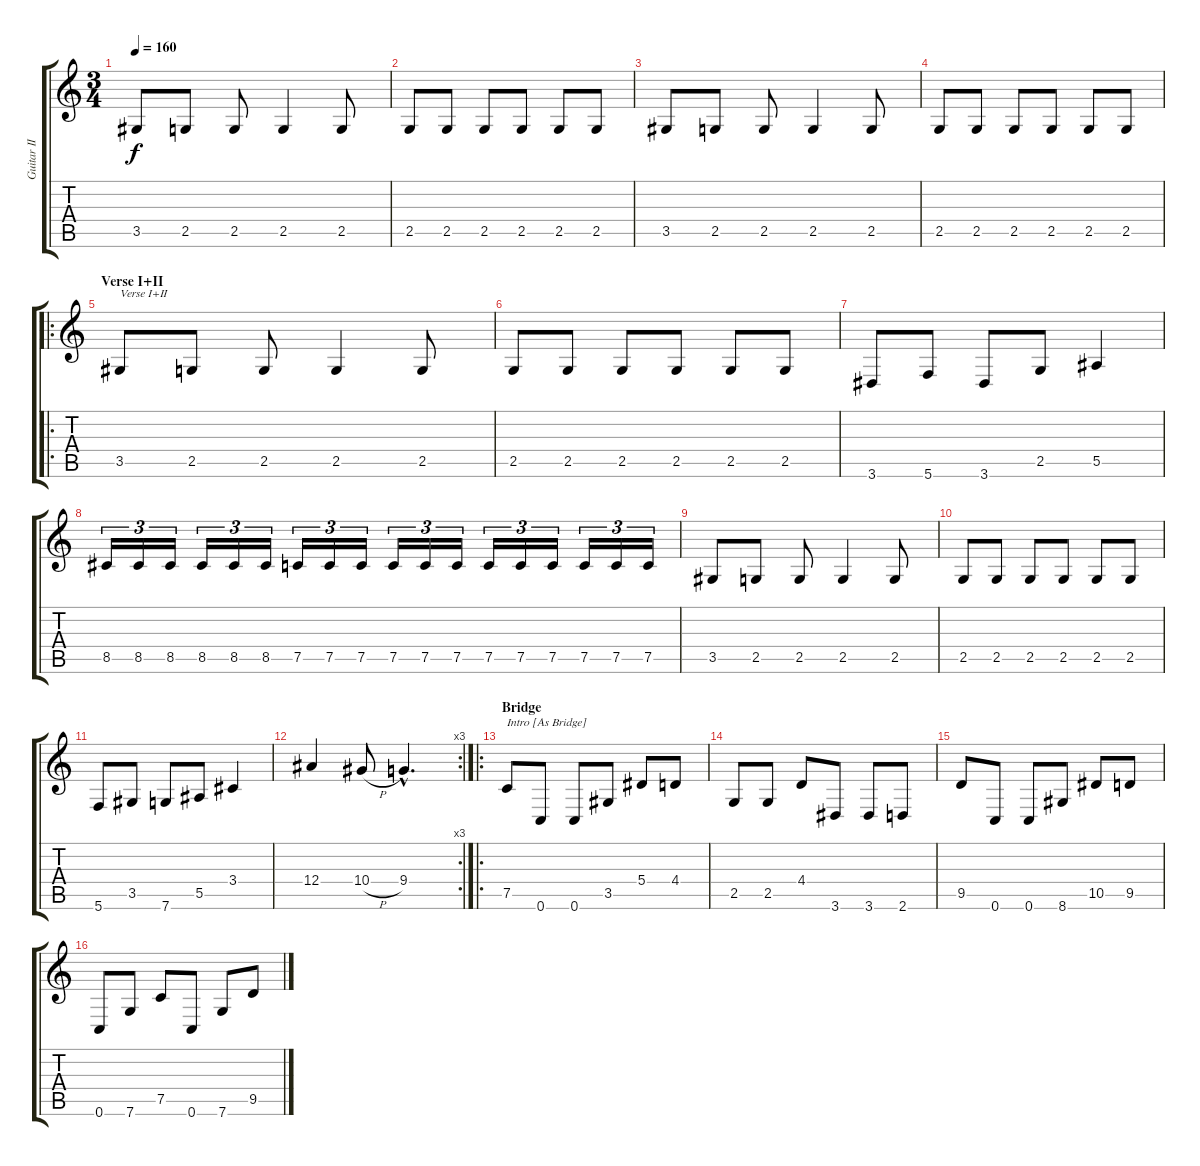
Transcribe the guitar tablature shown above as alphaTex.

\track ("Guitar II" "Guitar II") {instrument distortionguitar}
\staff {score tabs}
\tuning (C4 G3 Eb3 Bb2 F2 C2) {hide}
\ts (3 4)
\tempo 160
\clef g2
\ks c
3.5.8{dy f} 2.5.8 2.5.8 2.5.4 2.5.8 |
2.5.8 2.5.8 2.5.8 2.5.8 2.5.8 2.5.8 |
3.5.8 2.5.8 2.5.8 2.5.4 2.5.8 |
2.5.8 2.5.8 2.5.8 2.5.8 2.5.8 2.5.8 |
\ro
\section ("" "Verse I+II")
3.5.8{txt "Verse I+II"} 2.5.8 2.5.8 2.5.4 2.5.8 |
2.5.8 2.5.8 2.5.8 2.5.8 2.5.8 2.5.8 |
3.6.8 5.6.8 3.6.8 2.5.8 5.5.4 |
8.5.16{tu (3 2)} 8.5.16{tu (3 2)} 8.5.16{tu (3 2)} 8.5.16{tu (3 2)} 8.5.16{tu (3 2)} 8.5.16{tu (3 2)} 7.5.16{tu (3 2)} 7.5.16{tu (3 2)} 7.5.16{tu (3 2)} 7.5.16{tu (3 2)} 7.5.16{tu (3 2)} 7.5.16{tu (3 2)} 7.5.16{tu (3 2)} 7.5.16{tu (3 2)} 7.5.16{tu (3 2)} 7.5.16{tu (3 2)} 7.5.16{tu (3 2)} 7.5.16{tu (3 2)} |
3.5.8 2.5.8 2.5.8 2.5.4 2.5.8 |
2.5.8 2.5.8 2.5.8 2.5.8 2.5.8 2.5.8 |
5.6.8 3.5.8 7.6.8 5.5.8 3.4.4 |
\rc 3
12.4.4 10.4{h}.8 9.4{hac}.4{d} |
\ro
\section ("" "Bridge")
7.5.8{txt "Intro [As Bridge]"} 0.6.8 0.6.8 3.5.8 5.4.8 4.4.8 |
2.5.8 2.5.8 4.4.8 3.6.8 3.6.8 2.6.8 |
9.5.8 0.6.8 0.6.8 8.6.8 10.5.8 9.5.8 |
0.6.8 7.6.8 7.5.8 0.6.8 7.6.8 9.5.8
